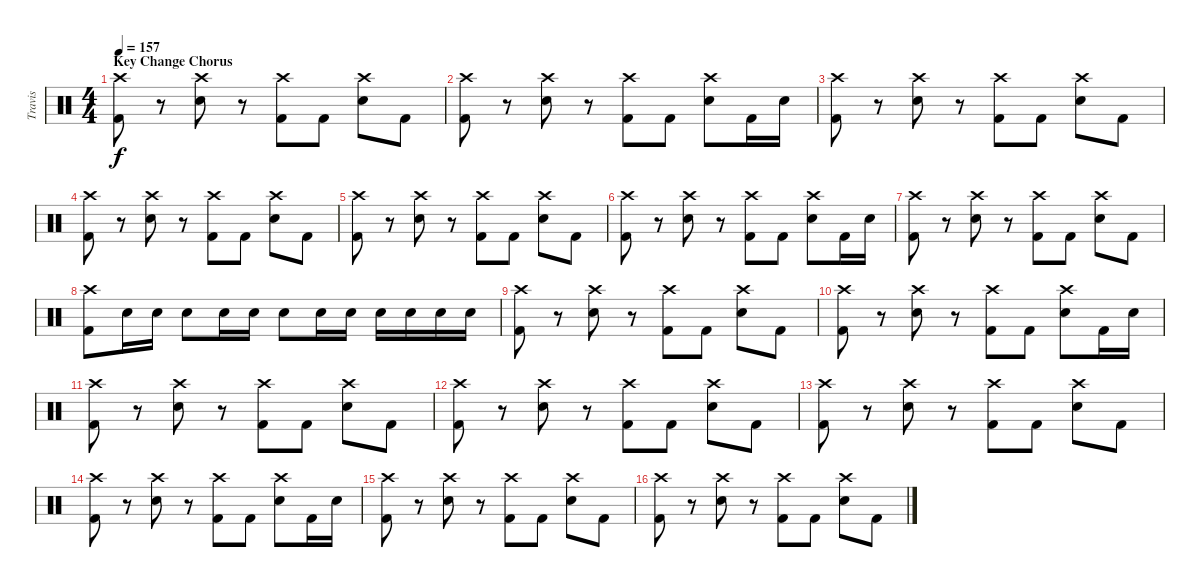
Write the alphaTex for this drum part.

\track ("Travis" "Travis") {instrument percussion}
\staff {score}
\articulation defaults
\ts (4 4)
\section ("" "Key Change Chorus")
\tempo 157
\clef neutral
\ks c
("Crash high (hit)" "Kick (hit) 2").8{dy f} r.8 ("Crash high (hit)" "Electric Snare (hit)").8 r.8 ("Crash high (hit)" "Kick (hit) 2").8 "Kick (hit) 2".8 ("Crash high (hit)" "Electric Snare (hit)").8 "Kick (hit) 2".8 |
("Crash high (hit)" "Kick (hit) 2").8 r.8 ("Crash high (hit)" "Electric Snare (hit)").8 r.8 ("Crash high (hit)" "Kick (hit) 2").8 "Kick (hit) 2".8 ("Crash high (hit)" "Electric Snare (hit)").8 "Kick (hit) 2".16 "Electric Snare (hit)".16 |
("Crash high (hit)" "Kick (hit) 2").8 r.8 ("Crash high (hit)" "Electric Snare (hit)").8 r.8 ("Crash high (hit)" "Kick (hit) 2").8 "Kick (hit) 2".8 ("Crash high (hit)" "Electric Snare (hit)").8 "Kick (hit) 2".8 |
("Crash high (hit)" "Kick (hit) 2").8 r.8 ("Crash high (hit)" "Electric Snare (hit)").8 r.8 ("Crash high (hit)" "Kick (hit) 2").8 "Kick (hit) 2".8 ("Crash high (hit)" "Electric Snare (hit)").8 "Kick (hit) 2".8 |
("Crash high (hit)" "Kick (hit) 2").8 r.8 ("Crash high (hit)" "Electric Snare (hit)").8 r.8 ("Crash high (hit)" "Kick (hit) 2").8 "Kick (hit) 2".8 ("Crash high (hit)" "Electric Snare (hit)").8 "Kick (hit) 2".8 |
("Crash high (hit)" "Kick (hit) 2").8 r.8 ("Crash high (hit)" "Electric Snare (hit)").8 r.8 ("Crash high (hit)" "Kick (hit) 2").8 "Kick (hit) 2".8 ("Crash high (hit)" "Electric Snare (hit)").8 "Kick (hit) 2".16 "Electric Snare (hit)".16 |
("Crash high (hit)" "Kick (hit) 2").8 r.8 ("Crash high (hit)" "Electric Snare (hit)").8 r.8 ("Crash high (hit)" "Kick (hit) 2").8 "Kick (hit) 2".8 ("Crash high (hit)" "Electric Snare (hit)").8 "Kick (hit) 2".8 |
("Crash high (hit)" "Kick (hit) 2").8 "Electric Snare (hit)".16 "Electric Snare (hit)".16 "Electric Snare (hit)".8 "Electric Snare (hit)".16 "Electric Snare (hit)".16 "Electric Snare (hit)".8 "Electric Snare (hit)".16 "Electric Snare (hit)".16 "Electric Snare (hit)".16 "Electric Snare (hit)".16 "Electric Snare (hit)".16 "Electric Snare (hit)".16 |
("Crash high (hit)" "Kick (hit) 2").8 r.8 ("Crash high (hit)" "Electric Snare (hit)").8 r.8 ("Crash high (hit)" "Kick (hit) 2").8 "Kick (hit) 2".8 ("Crash high (hit)" "Electric Snare (hit)").8 "Kick (hit) 2".8 |
("Crash high (hit)" "Kick (hit) 2").8 r.8 ("Crash high (hit)" "Electric Snare (hit)").8 r.8 ("Crash high (hit)" "Kick (hit) 2").8 "Kick (hit) 2".8 ("Crash high (hit)" "Electric Snare (hit)").8 "Kick (hit) 2".16 "Electric Snare (hit)".16 |
("Crash high (hit)" "Kick (hit) 2").8 r.8 ("Crash high (hit)" "Electric Snare (hit)").8 r.8 ("Crash high (hit)" "Kick (hit) 2").8 "Kick (hit) 2".8 ("Crash high (hit)" "Electric Snare (hit)").8 "Kick (hit) 2".8 |
("Crash high (hit)" "Kick (hit) 2").8 r.8 ("Crash high (hit)" "Electric Snare (hit)").8 r.8 ("Crash high (hit)" "Kick (hit) 2").8 "Kick (hit) 2".8 ("Crash high (hit)" "Electric Snare (hit)").8 "Kick (hit) 2".8 |
("Crash high (hit)" "Kick (hit) 2").8 r.8 ("Crash high (hit)" "Electric Snare (hit)").8 r.8 ("Crash high (hit)" "Kick (hit) 2").8 "Kick (hit) 2".8 ("Crash high (hit)" "Electric Snare (hit)").8 "Kick (hit) 2".8 |
("Crash high (hit)" "Kick (hit) 2").8 r.8 ("Crash high (hit)" "Electric Snare (hit)").8 r.8 ("Crash high (hit)" "Kick (hit) 2").8 "Kick (hit) 2".8 ("Crash high (hit)" "Electric Snare (hit)").8 "Kick (hit) 2".16 "Electric Snare (hit)".16 |
("Crash high (hit)" "Kick (hit) 2").8 r.8 ("Crash high (hit)" "Electric Snare (hit)").8 r.8 ("Crash high (hit)" "Kick (hit) 2").8 "Kick (hit) 2".8 ("Crash high (hit)" "Electric Snare (hit)").8 "Kick (hit) 2".8 |
("Crash high (hit)" "Kick (hit) 2").8 r.8 ("Crash high (hit)" "Electric Snare (hit)").8 r.8 ("Crash high (hit)" "Kick (hit) 2").8 "Kick (hit) 2".8 ("Crash high (hit)" "Electric Snare (hit)").8 "Kick (hit) 2".8
